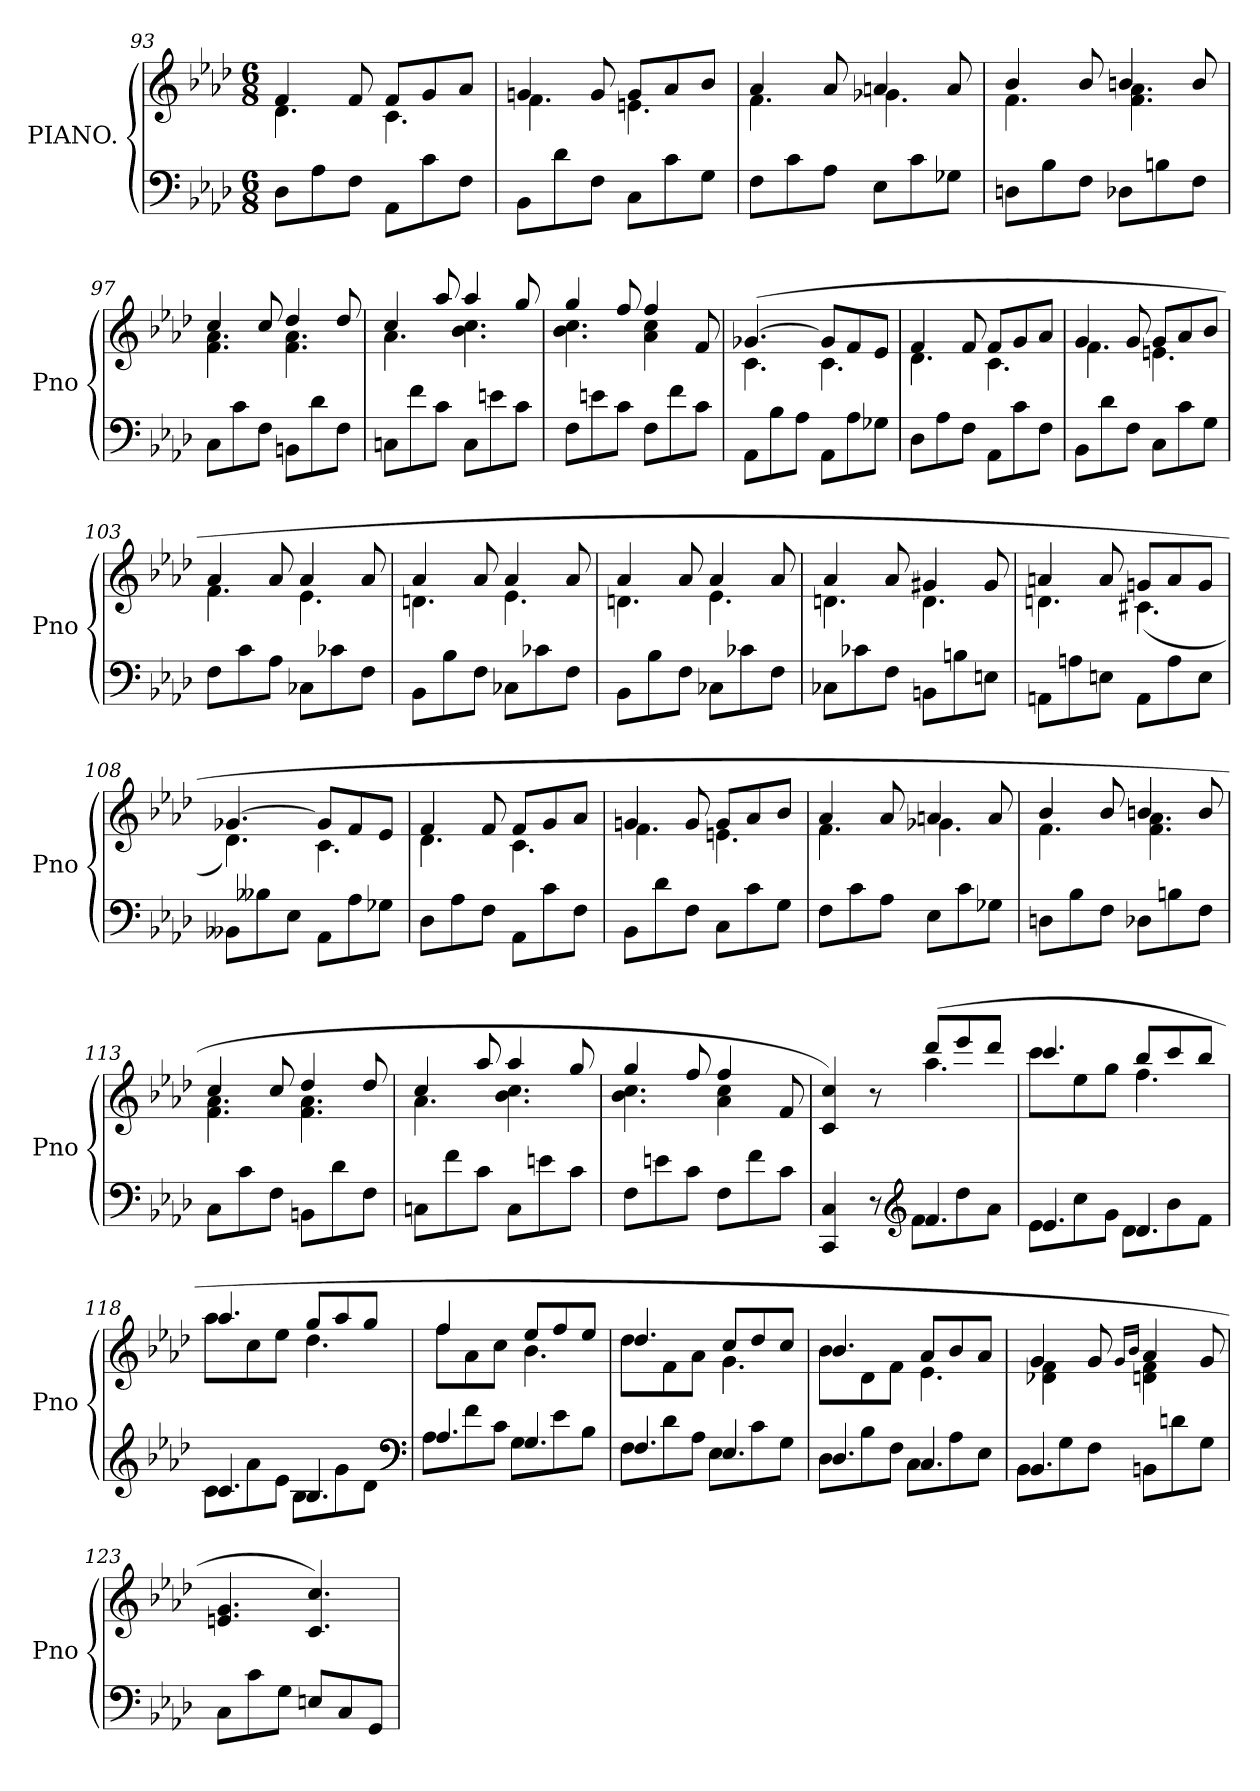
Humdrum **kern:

**kern	**kern
*part1	*part1
*staff2	*staff1
*I"PIANO.	*
*I'Pno	*
*clefF4	*clefG2
*k[b-e-a-d-]	*k[b-e-a-d-]
*A-:	*A-:
*M6/8	*M6/8
=93	=93
*	*^
8D-L	4f	4.d-
8A-	.	.
8FJ	8f	.
8AA-L	8fL	4.c
8c	8g	.
8FJ	8a-J	.
=94	=94	=94
8BB-L	4gn	4.f
8d-	.	.
8FJ	8g	.
8CL	8gL	4.en
8c	8a-	.
8GJ	8b-J	.
=95	=95	=95
8FL	4a-	4.f
8c	.	.
8A-J	8a-	.
8E-L	4an	4.g-X
8c	.	.
8G-XJ	8a	.
=96	=96	=96
8DnL	4b-	4.f
8B-	.	.
8FJ	8b-	.
8D-XL	4bn	4.f 4.a-
8Bn	.	.
8FJ	8b	.
=97	=97	=97
8CL	4cc	4.f 4.a-
8c	.	.
8FJ	8cc	.
8BBnL	4dd-	4.f 4.a-
8d-	.	.
8FJ	8dd-	.
=98	=98	=98
8CnL	4cc	4.a-
8f	.	.
8cJ	8aa-	.
8CL	4aa-	4.b- 4.cc
8en	.	.
8cJ	8gg	.
=99	=99	=99
8FL	4gg	4.b- 4.cc
8en	.	.
8cJ	8ff	.
8FL	4ff	4a- 4cc
8f	.	.
8cJ	8f	8ryy
=100	=100	=100
8AA-L	(>[4.g-X	4.c
8B-	.	.
8A-J	.	.
8AA-L	8g-L]	4.c
8A-	8f	.
8G-XJ	8e-J	.
=101	=101	=101
8D-L	4f	4.d-
8A-	.	.
8FJ	8f	.
8AA-L	8fL	4.c
8c	8g	.
8FJ	8a-J	.
=102	=102	=102
8BB-L	4g	4.f
8d-	.	.
8FJ	8g	.
8CL	8gL	4.en
8c	8a-	.
8GJ	8b-J	.
=103	=103	=103
8FL	4a-	4.f
8c	.	.
8A-J	8a-	.
8C-XL	4a-	4.e-
8c-X	.	.
8FJ	8a-	.
=104	=104	=104
8BB-L	4a-	4.dn
8B-	.	.
8FJ	8a-	.
8C-XL	4a-	4.e-
8c-X	.	.
8FJ	8a-	.
=105	=105	=105
8BB-L	4a-	4.dn
8B-	.	.
8FJ	8a-	.
8C-XL	4a-	4.e-
8c-X	.	.
8FJ	8a-	.
=106	=106	=106
8C-XL	4a-	4.dn
8c-X	.	.
8FJ	8a-	.
8BBnL	4g#X	4.d
8Bn	.	.
8EnJ	8g#	.
=107	=107	=107
8AAnL	4an	4.dn
8An	.	.
8EnJ	8a	.
8AAL	8gnL	(<4.c#X
8A	8a	.
8EJ	8gJ	.
=108	=108	=108
8BB--XL	[4.g-X	4.d-)
8B--X	.	.
8E-J	.	.
8AA-L	8g-L]	4.c
8A-	8f	.
8G-XJ	8e-J	.
=109	=109	=109
8D-L	4f	4.d-
8A-	.	.
8FJ	8f	.
8AA-L	8fL	4.c
8c	8g	.
8FJ	8a-J	.
=110	=110	=110
8BB-L	4gn	4.f
8d-	.	.
8FJ	8g	.
8CL	8gL	4.en
8c	8a-	.
8GJ	8b-J	.
=111	=111	=111
8FL	4a-	4.f
8c	.	.
8A-J	8a-	.
8E-L	4an	4.g-X
8c	.	.
8G-XJ	8a	.
=112	=112	=112
8DnL	4b-	4.f
8B-	.	.
8FJ	8b-	.
8D-XL	4bn	4.f 4.a-
8Bn	.	.
8FJ	8b	.
=113	=113	=113
8CL	4cc	4.f 4.a-
8c	.	.
8FJ	8cc	.
8BBnL	4dd-	4.f 4.a-
8d-	.	.
8FJ	8dd-	.
=114	=114	=114
8CnL	4cc	4.a-
8f	.	.
8cJ	8aa-	.
8CL	4aa-	4.b- 4.cc
8en	.	.
8cJ	8gg	.
=115	=115	=115
8FL	4gg	4.b- 4.cc
8en	.	.
8cJ	8ff	.
8FL	4ff	4a- 4cc
8f	.	.
8cJ	8f	8ryy
=116	=116	=116
*^	*	*
4CC 4C	4.ryy	4c 4cc)	4.ryy
8r	.	8r	.
*clefG2	*	*	*
4.f	8fL	(>8ddd-L	4.aa-
.	8dd-	8eee-	.
.	8a-J	8ddd-J	.
=117	=117	=117	=117
4.e-	8e-L	4.ccc	8cccL
.	8cc	.	8ee-
.	8gJ	.	8ggJ
4.d-	8d-L	8bb-L	4.ff
.	8b-	8ccc	.
.	8fJ	8bb-J	.
=118	=118	=118	=118
4.c	8cL	4.aa-	8aa-L
.	8a-	.	8cc
.	8e-J	.	8ee-J
4.B-	8B-L	8ggL	4.dd-
.	8g	8aa-	.
.	8d-J	8ggJ	.
*clefF4	*	*	*
=119	=119	=119	=119
4.A-	8A-L	4ff	8ffL
.	8f	.	8a-
.	8cJ	8ryy	8ccJ
4.G	8GL	8ee-L	4.b-
.	8e-	8ff	.
.	8B-J	8ee-J	.
=120	=120	=120	=120
4.F	8FL	4.dd-	8dd-L
.	8d-	.	8f
.	8A-J	.	8a-J
4.E-	8E-L	8ccL	4.g
.	8c	8dd-	.
.	8GJ	8ccJ	.
=121	=121	=121	=121
4.D-	8D-L	4.b-	8b-L
.	8B-	.	8d-
.	8FJ	.	8fJ
4.C	8CL	8a-L	4.e-
.	8A-	8b-	.
.	8E-J	8a-J	.
=122	=122	=122	=122
4.BB-	8BB-L	4g	4d-X 4f
.	8G	.	.
.	8FJ	8g	8ryy
.	.	16qqg/LL	.
.	.	16qqb-/JJ	.
4.ryy	8BBnL	4a-	4dn 4f
.	8dn	.	.
.	8GJ	8g	8ryy
*v	*v	*	*
*	*v	*v
=123	=123
8CL	4.en 4.g
8c	.
8GJ	.
8EnL	4.c 4.cc)
8C	.
8GGJ	.
=	=
*-	*-
